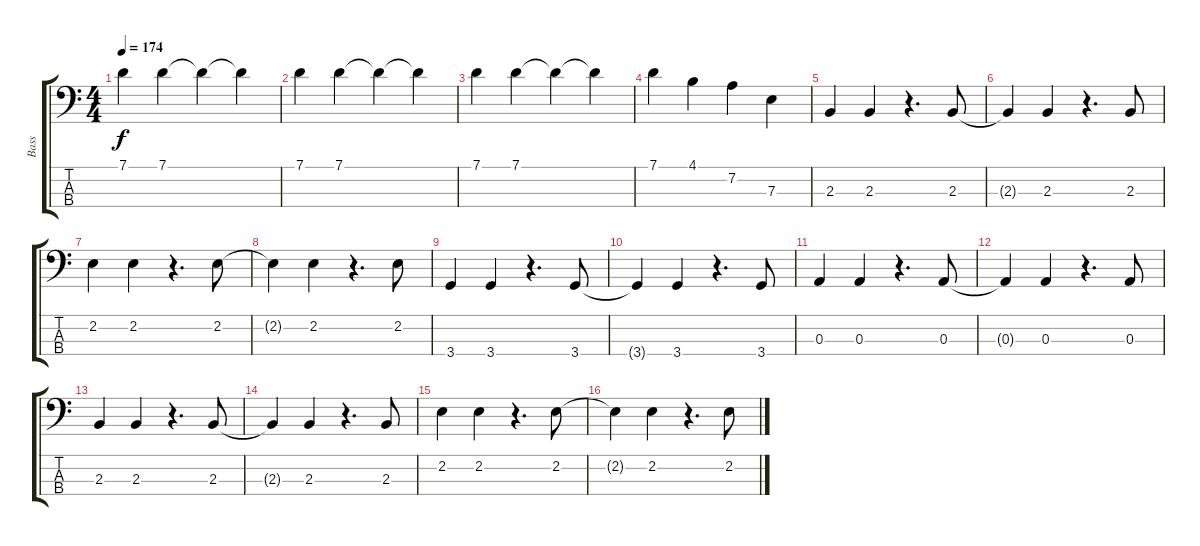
\track ("Bass" "Bass") {instrument electricbassfinger}
\staff {score tabs}
\tuning (G2 D2 A1 E1) {hide}
\ts (4 4)
\tempo 174
\clef f4
\ks c
7.1.4{dy f} 7.1.4 7.1{t}.4 7.1{t}.4 |
7.1.4 7.1.4 7.1{t}.4 7.1{t}.4 |
7.1.4 7.1.4 7.1{t}.4 7.1{t}.4 |
7.1.4 4.1.4 7.2.4 7.3.4 |
2.3.4 2.3.4 r.4{d} 2.3.8 |
2.3{t}.4 2.3.4 r.4{d} 2.3.8 |
2.2.4 2.2.4 r.4{d} 2.2.8 |
2.2{t}.4 2.2.4 r.4{d} 2.2.8 |
3.4.4 3.4.4 r.4{d} 3.4.8 |
3.4{t}.4 3.4.4 r.4{d} 3.4.8 |
0.3.4 0.3.4 r.4{d} 0.3.8 |
0.3{t}.4 0.3.4 r.4{d} 0.3.8 |
2.3.4 2.3.4 r.4{d} 2.3.8 |
2.3{t}.4 2.3.4 r.4{d} 2.3.8 |
2.2.4 2.2.4 r.4{d} 2.2.8 |
2.2{t}.4 2.2.4 r.4{d} 2.2.8
